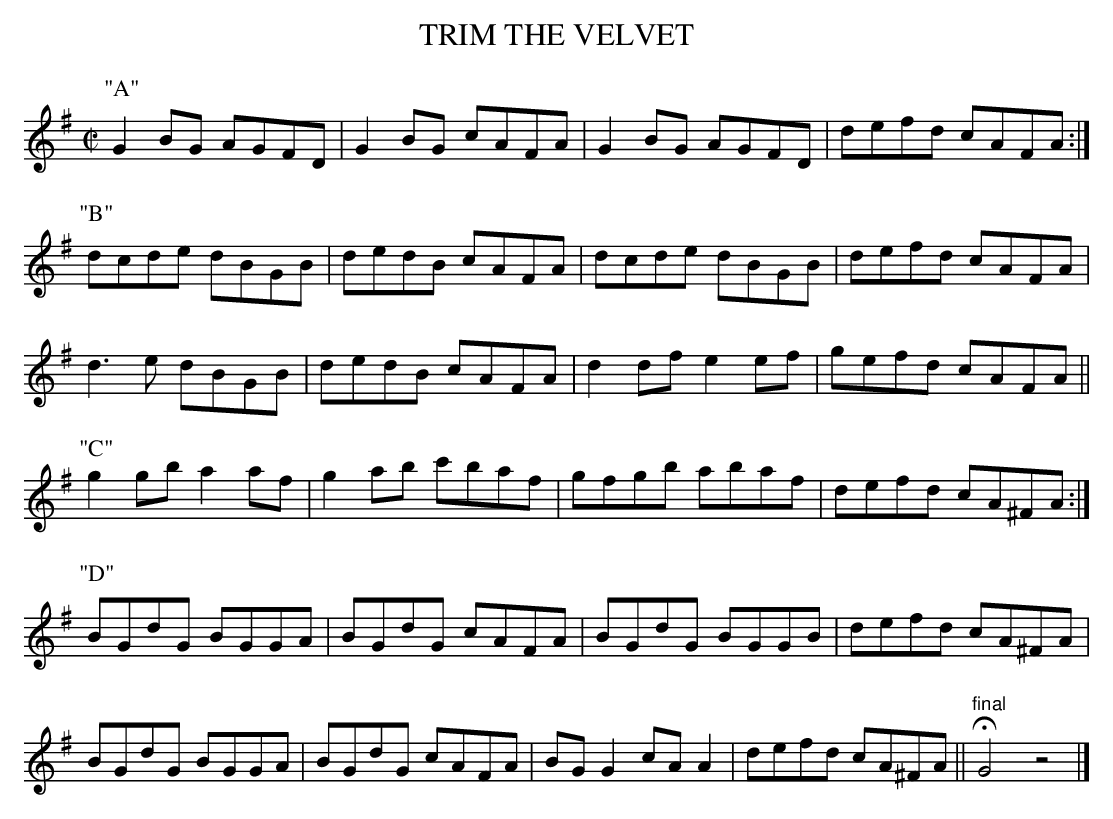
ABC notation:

X:1
T:TRIM THE VELVET
never heard the tune played that way, I changed |=f| to |^f|
(but you're welcome to try it the other way!)
M:C|
L:1/8
K:G
P:"A"
G2BG AGFD|G2BG cAFA|G2BG AGFD|defd cAFA:|
P:"B"
dcde dBGB|dedB cAFA|dcde dBGB|defd cAFA|
d3e dBGB|dedB cAFA|d2df e2ef|gefd cAFA||
P:"C"
g2gb a2af|g2ab c'baf|gfgb abaf|defd cA^FA:|
P:"D"
BGdG BGGA|BGdG cAFA|BGdG BGGB|defd cA^FA|
BGdG BGGA|BGdG cAFA|BGG2 cAA2|defd cA^FA||\
"final"HG4z4|]
